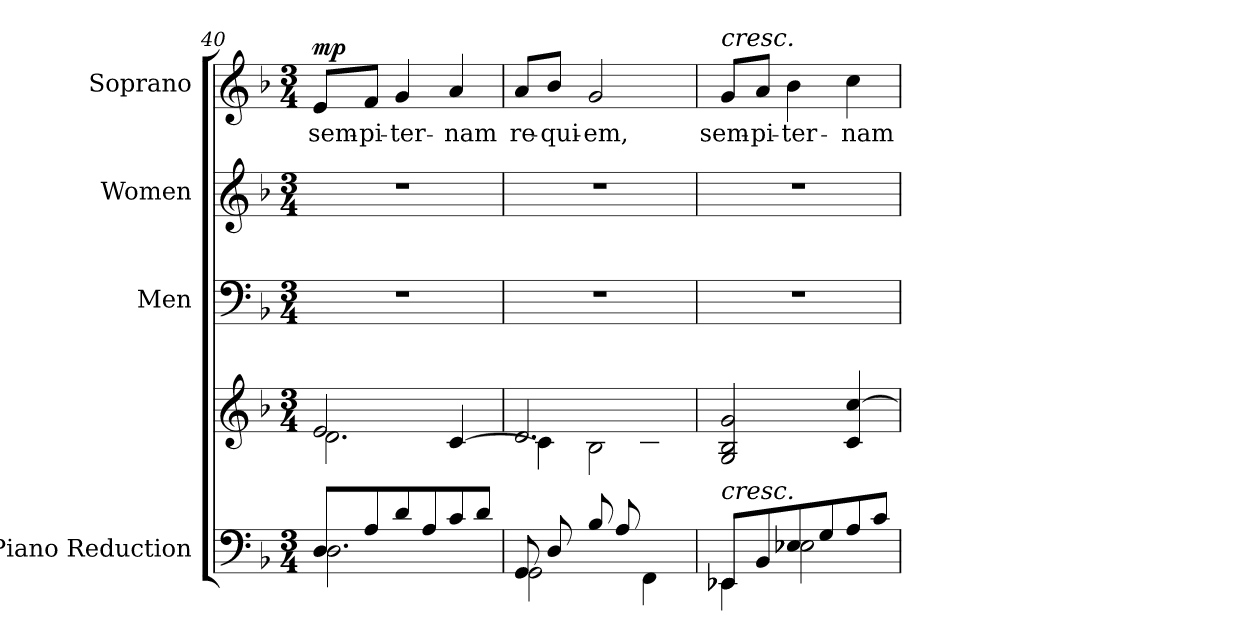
**kern	**kern	**kern	**kern	**kern	**text	**dynam
*part4	*part4	*part3	*part2	*part1	*part1	*part1
*staff5	*staff4	*staff3	*staff2	*staff1	*staff1	*staff1
*I"Piano Reduction	*	*I"Men	*I"Women	*I"Soprano	*	*
*I'Pno.	*	*	*	*I'S.	*	*
*clefF4	*clefG2	*clefF4	*clefG2	*clefG2	*	*
*k[b-]	*k[b-]	*k[b-]	*k[b-]	*k[b-]	*	*
*M3/4	*M3/4	*M3/4	*M3/4	*M3/4	*	*
=40	=40	=40	=40	=40	=40	=40
*^	*^	*	*	*	*	*
!	!	!	!	!	!	!	!LO:LY:b	!LO:DY:a
8D/L	2.D\	2e/	2.d\	2.r	2.r	8e/L	sem-	mp
!	!	!	!	!	!	!	!LO:LY:b	!
8A/	.	.	.	.	.	8f/J	-pi-	.
!	!	!	!	!	!	!	!LO:LY:b	!
8d/	.	.	.	.	.	4g/	-ter-	.
8A/	.	.	.	.	.	.	.	.
!	!	!	!	!	!	!	!LO:LY:b	!
8c/	.	[4c/	.	.	.	4a/	-nam	.
8d/J	.	.	.	.	.	.	.	.
=41	=41	=41	=41	=41	=41	=41	=41	=41
*	*	*	*^	*	*	*	*	*
!	!	!	!	!	!	!	!	!LO:LY:b	!
8GG/L	2GG\	2.d/	4c\]	2ryy	2.r	2.r	8a/L	re-	.
!	!	!	!	!	!	!	!	!LO:LY:b	!
8D/	.	.	.	.	.	.	8b-/J	-qui-	.
!	!	!	!	!	!	!	!	!LO:LY:b	!
8B-/	.	.	2B-\	.	.	.	2g/	-em,	.
8A/	.	.	.	.	.	.	.	.	.
4ryy	4FF\	.	.	8B-\	.	.	.	.	.
.	.	.	.	8d\J	.	.	.	.	.
=42	=42	=42	=42	=42	=42	=42	=42	=42	=42
!	!	!	!	!	!	!	!LO:TX:a:i:t=cresc.	!	!
!LO:TX:a:i:t=cresc.	!	!	!	!	!	!	!	!	!
!	!	!	!	!	!	!	!	!LO:LY:b	!
*	*	*v	*v	*v	*	*	*	*	*
8EE-X/L	4EE-\	2G/ 2B-/ 2g/	2.r	2.r	8g/L	sem-	.
!	!	!	!	!	!	!LO:LY:b	!
8BB-/	.	.	.	.	8a/J	-pi-	.
!	!	!	!	!	!	!LO:LY:b	!
8E-X/	2E-\	.	.	.	4b-\	-ter-	.
8G/	.	.	.	.	.	.	.
!	!	!	!	!	!	!LO:LY:b	!
8A/	.	4c/ [4cc/	.	.	4cc\	-nam	.
8c/J	.	.	.	.	.	.	.
*v	*v	*	*	*	*	*	*
=	=	=	=	=	=	=
*-	*-	*-	*-	*-	*-	*-
